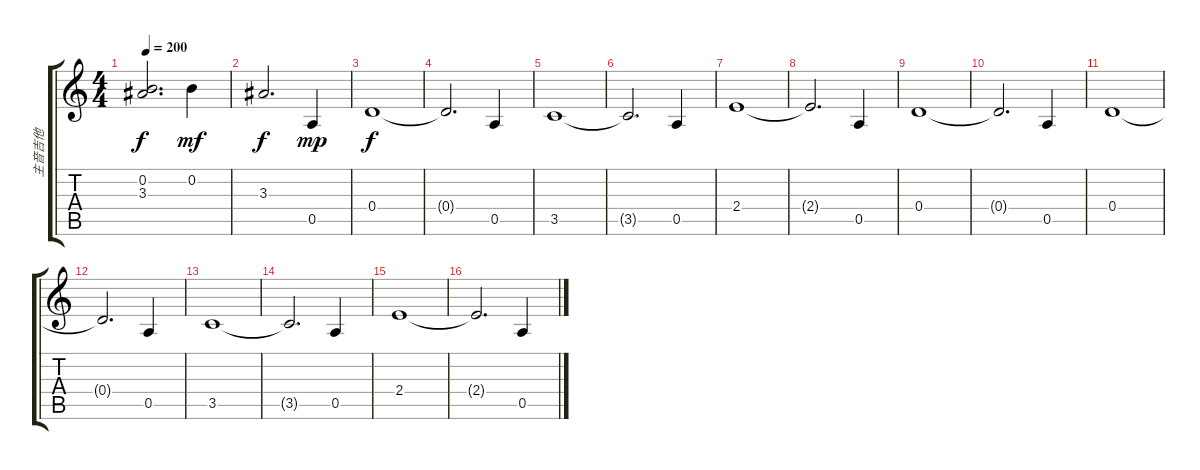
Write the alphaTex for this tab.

\track ("主音吉他" "主音吉他") {instrument electricguitarclean}
\staff {score tabs}
\tuning (E4 B3 G3 D3 A2 E2) {hide}
\ts (4 4)
\tempo 200
\clef g2
\ks c
(0.2 3.3).2{d dy f} 0.2.4{dy mf} |
3.3.2{d dy f} 0.5.4{dy mp} |
0.4.1{dy f} |
0.4{t}.2{d} 0.5.4 |
3.5.1 |
3.5{t}.2{d} 0.5.4 |
2.4.1 |
2.4{t}.2{d} 0.5.4 |
0.4.1 |
0.4{t}.2{d} 0.5.4 |
0.4.1 |
0.4{t}.2{d} 0.5.4 |
3.5.1 |
3.5{t}.2{d} 0.5.4 |
2.4.1 |
2.4{t}.2{d} 0.5.4
